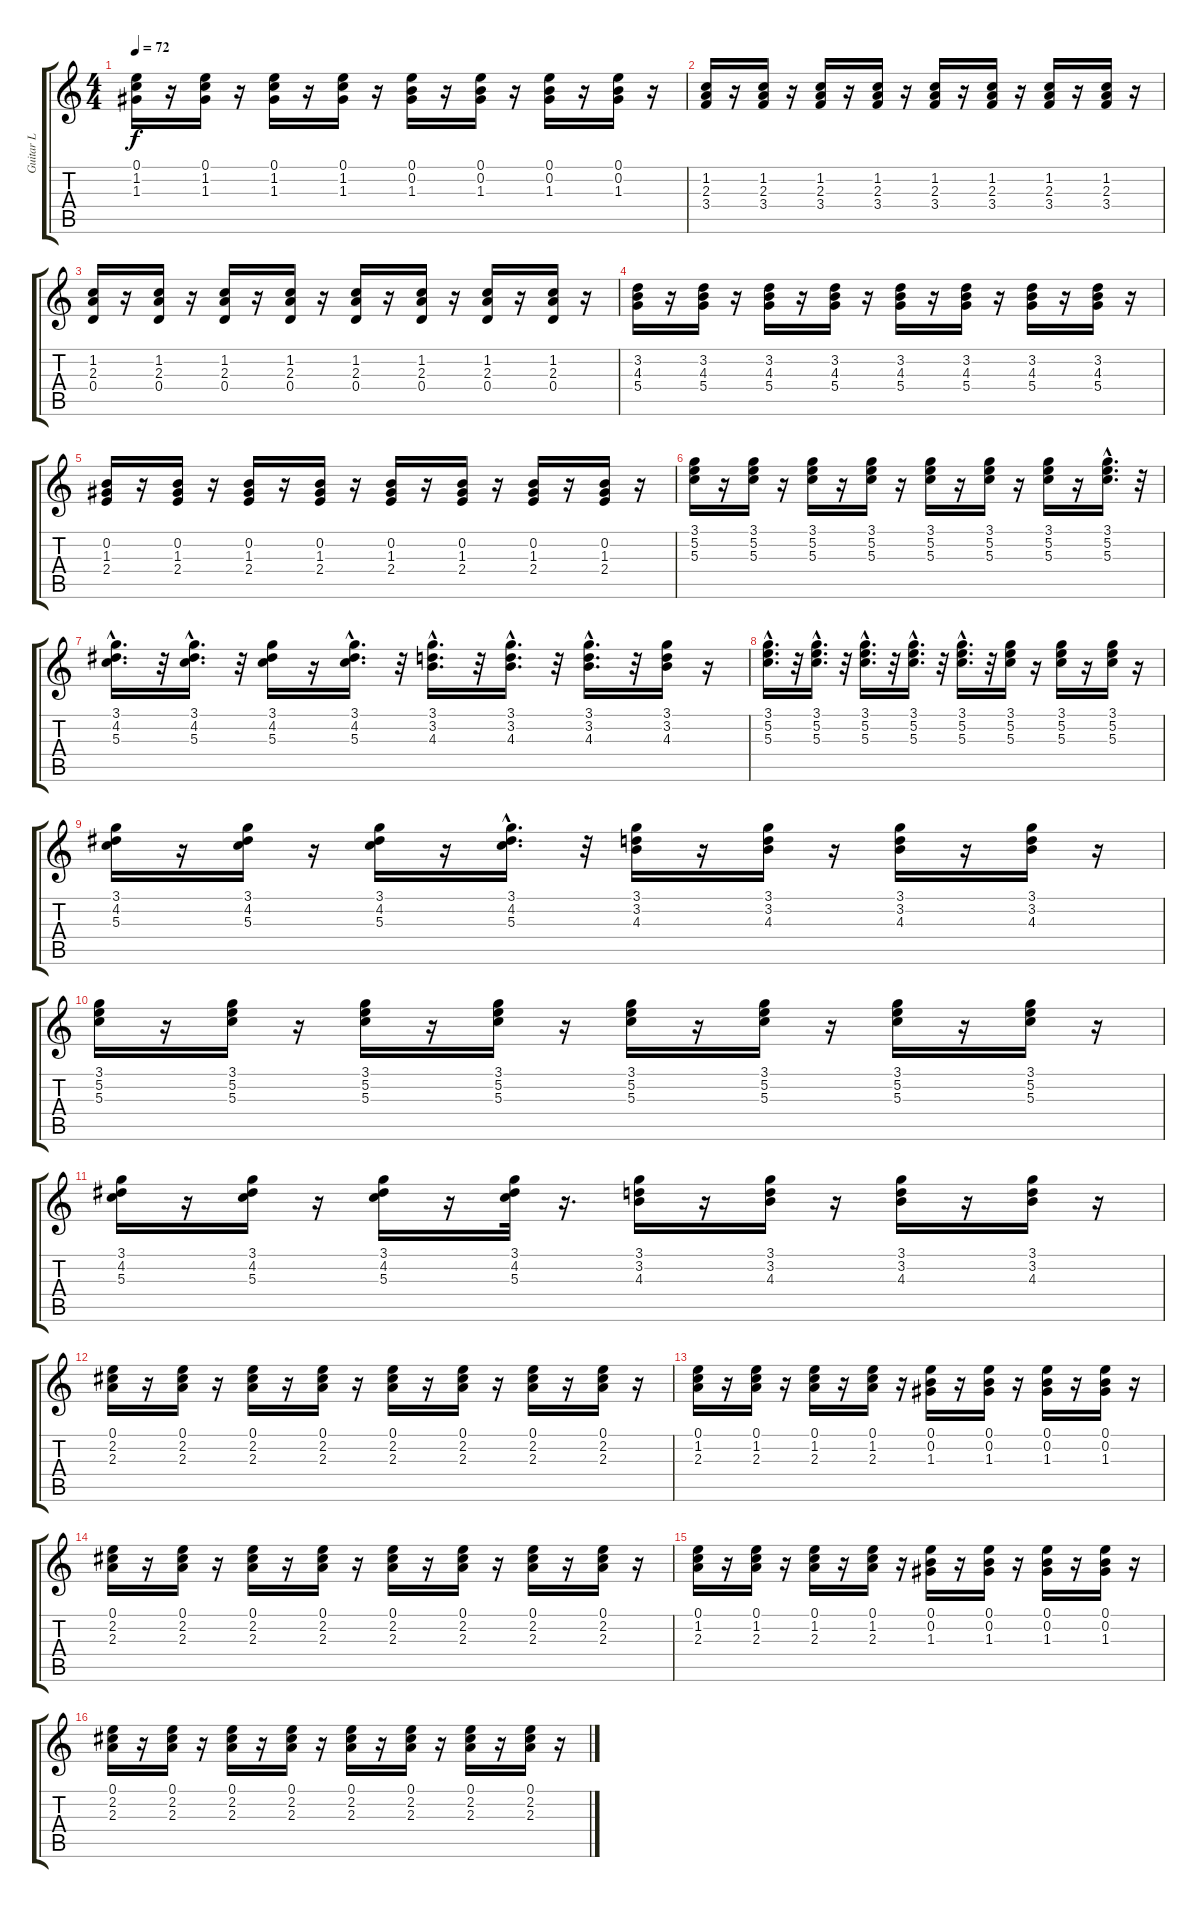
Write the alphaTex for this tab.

\track ("Guitar L" "Guitar L") {instrument acousticguitarsteel}
\staff {score tabs}
\tuning (E4 B3 G3 D3 A2 E2) {hide}
\ts (4 4)
\tempo 72
\clef g2
\ks c
(0.1 1.2 1.3).16{dy f} r.16 (0.1 1.2 1.3).16 r.16 (0.1 1.2 1.3).16 r.16 (0.1 1.2 1.3).16 r.16 (0.1 0.2 1.3).16 r.16 (0.1 0.2 1.3).16 r.16 (0.1 0.2 1.3).16 r.16 (0.1 0.2 1.3).16 r.16 |
(1.2 2.3 3.4).16 r.16 (1.2 2.3 3.4).16 r.16 (1.2 2.3 3.4).16 r.16 (1.2 2.3 3.4).16 r.16 (1.2 2.3 3.4).16 r.16 (1.2 2.3 3.4).16 r.16 (1.2 2.3 3.4).16 r.16 (1.2 2.3 3.4).16 r.16 |
(1.2 2.3 0.4).16 r.16 (1.2 2.3 0.4).16 r.16 (1.2 2.3 0.4).16 r.16 (1.2 2.3 0.4).16 r.16 (1.2 2.3 0.4).16 r.16 (1.2 2.3 0.4).16 r.16 (1.2 2.3 0.4).16 r.16 (1.2 2.3 0.4).16 r.16 |
(3.2 4.3 5.4).16 r.16 (3.2 4.3 5.4).16 r.16 (3.2 4.3 5.4).16 r.16 (3.2 4.3 5.4).16 r.16 (3.2 4.3 5.4).16 r.16 (3.2 4.3 5.4).16 r.16 (3.2 4.3 5.4).16 r.16 (3.2 4.3 5.4).16 r.16 |
(0.2 1.3 2.4).16 r.16 (0.2 1.3 2.4).16 r.16 (0.2 1.3 2.4).16 r.16 (0.2 1.3 2.4).16 r.16 (0.2 1.3 2.4).16 r.16 (0.2 1.3 2.4).16 r.16 (0.2 1.3 2.4).16 r.16 (0.2 1.3 2.4).16 r.16 |
(3.1 5.2 5.3).16 r.16 (3.1 5.2 5.3).16 r.16 (3.1 5.2 5.3).16 r.16 (3.1 5.2 5.3).16 r.16 (3.1 5.2 5.3).16 r.16 (3.1 5.2 5.3).16 r.16 (3.1 5.2 5.3).16 r.16 (3.1 5.2 5.3{hac}).16{d} r.32 |
(3.1{hac} 4.2{hac} 5.3{hac}).16{d} r.32 (3.1{hac} 4.2{hac} 5.3{hac}).16{d} r.32 (3.1 4.2 5.3).16 r.16 (3.1{hac} 4.2{hac} 5.3{hac}).16{d} r.32 (3.1 3.2{hac} 4.3{hac}).16{d} r.32 (3.1 3.2{hac} 4.3{hac}).16{d} r.32 (3.1 3.2{hac} 4.3).16{d} r.32 (3.1 3.2 4.3).16 r.16 |
(3.1{hac} 5.2 5.3{hac}).16{d} r.32 (3.1{hac} 5.2{hac} 5.3{hac}).16{d} r.32 (3.1 5.2 5.3{hac}).16{d} r.32 (3.1{hac} 5.2 5.3).16{d} r.32 (3.1{hac} 5.2{hac} 5.3{hac}).16{d} r.32 (3.1 5.2 5.3).16 r.16 (3.1 5.2 5.3).16 r.16 (3.1 5.2 5.3).16 r.16 |
(3.1 4.2 5.3).16 r.16 (3.1 4.2 5.3).16 r.16 (3.1 4.2 5.3).16 r.16 (3.1{hac} 4.2{hac} 5.3{hac}).16{d} r.32 (3.1 3.2 4.3).16 r.16 (3.1 3.2 4.3).16 r.16 (3.1 3.2 4.3).16 r.16 (3.1 3.2 4.3).16 r.16 |
(3.1 5.2 5.3).16 r.16 (3.1 5.2 5.3).16 r.16 (3.1 5.2 5.3).16 r.16 (3.1 5.2 5.3).16 r.16 (3.1 5.2 5.3).16 r.16 (3.1 5.2 5.3).16 r.16 (3.1 5.2 5.3).16 r.16 (3.1 5.2 5.3).16 r.16 |
(3.1 4.2 5.3).16 r.16 (3.1 4.2 5.3).16 r.16 (3.1 4.2 5.3).16 r.16 (3.1 4.2 5.3).32 r.16{d} (3.1 3.2 4.3).16 r.16 (3.1 3.2 4.3).16 r.16 (3.1 3.2 4.3).16 r.16 (3.1 3.2 4.3).16 r.16 |
(0.1 2.2 2.3).16 r.16 (0.1 2.2 2.3).16 r.16 (0.1 2.2 2.3).16 r.16 (0.1 2.2 2.3).16 r.16 (0.1 2.2 2.3).16 r.16 (0.1 2.2 2.3).16 r.16 (0.1 2.2 2.3).16 r.16 (0.1 2.2 2.3).16 r.16 |
(0.1 1.2 2.3).16 r.16 (0.1 1.2 2.3).16 r.16 (0.1 1.2 2.3).16 r.16 (0.1 1.2 2.3).16 r.16 (0.1 0.2 1.3).16 r.16 (0.1 0.2 1.3).16 r.16 (0.1 0.2 1.3).16 r.16 (0.1 0.2 1.3).16 r.16 |
(0.1 2.2 2.3).16 r.16 (0.1 2.2 2.3).16 r.16 (0.1 2.2 2.3).16 r.16 (0.1 2.2 2.3).16 r.16 (0.1 2.2 2.3).16 r.16 (0.1 2.2 2.3).16 r.16 (0.1 2.2 2.3).16 r.16 (0.1 2.2 2.3).16 r.16 |
(0.1 1.2 2.3).16 r.16 (0.1 1.2 2.3).16 r.16 (0.1 1.2 2.3).16 r.16 (0.1 1.2 2.3).16 r.16 (0.1 0.2 1.3).16 r.16 (0.1 0.2 1.3).16 r.16 (0.1 0.2 1.3).16 r.16 (0.1 0.2 1.3).16 r.16 |
(0.1 2.2 2.3).16 r.16 (0.1 2.2 2.3).16 r.16 (0.1 2.2 2.3).16 r.16 (0.1 2.2 2.3).16 r.16 (0.1 2.2 2.3).16 r.16 (0.1 2.2 2.3).16 r.16 (0.1 2.2 2.3).16 r.16 (0.1 2.2 2.3).16 r.16
